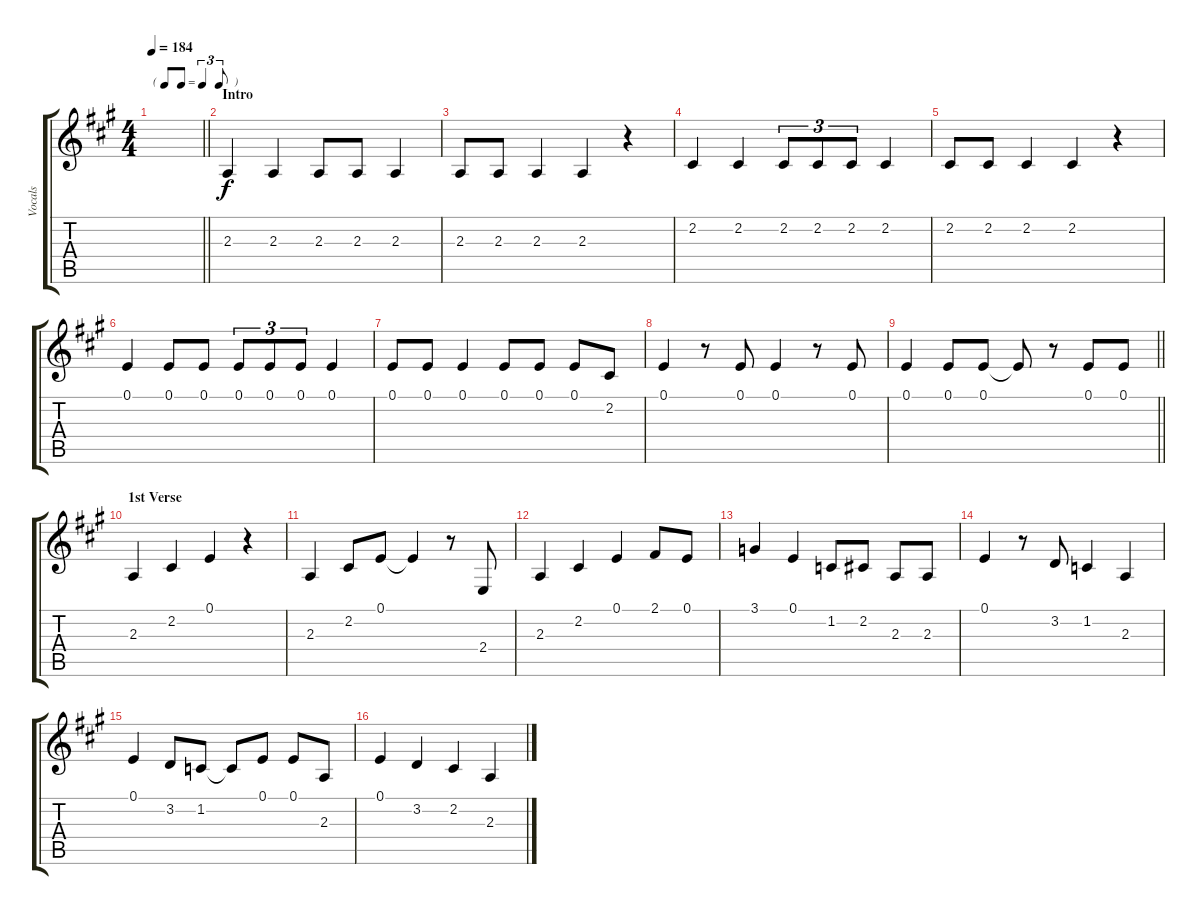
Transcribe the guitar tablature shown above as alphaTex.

\track ("Vocals" "Vocals") {instrument bassoon}
\staff {score tabs}
\tuning (E4 B3 G3 D3 A2 E2) {hide}
\ts (4 4)
\tf triplet8th
\tempo 184
\clef g2
\barLineRight lightlight
\ks a
|
\section ("" "Intro")
2.3.4 2.3.4 2.3.8 2.3.8 2.3.4 |
2.3.8 2.3.8 2.3.4 2.3.4 r.4 |
2.2.4 2.2.4 2.2.8{tu (3 2)} 2.2.8{tu (3 2)} 2.2.8{tu (3 2)} 2.2.4 |
2.2.8 2.2.8 2.2.4 2.2.4 r.4 |
0.1.4 0.1.8 0.1.8 0.1.8{tu (3 2)} 0.1.8{tu (3 2)} 0.1.8{tu (3 2)} 0.1.4 |
0.1.8 0.1.8 0.1.4 0.1.8 0.1.8 0.1.8 2.2.8 |
0.1.4 r.8 0.1.8 0.1.4 r.8 0.1.8 |
\barLineRight lightlight
0.1.4 0.1.8 0.1.8 0.1{t}.8 r.8 0.1.8 0.1.8 |
\section ("" "1st Verse")
2.3.4 2.2.4 0.1.4 r.4 |
2.3.4 2.2.8 0.1.8 0.1{t}.4 r.8 2.4.8 |
2.3.4 2.2.4 0.1.4 2.1.8 0.1.8 |
3.1.4 0.1.4 1.2.8 2.2.8 2.3.8 2.3.8 |
0.1.4 r.8 3.2.8 1.2.4 2.3.4 |
0.1.4 3.2.8 1.2.8 1.2{t}.8 0.1.8 0.1.8 2.3.8 |
0.1.4 3.2.4 2.2.4 2.3.4
